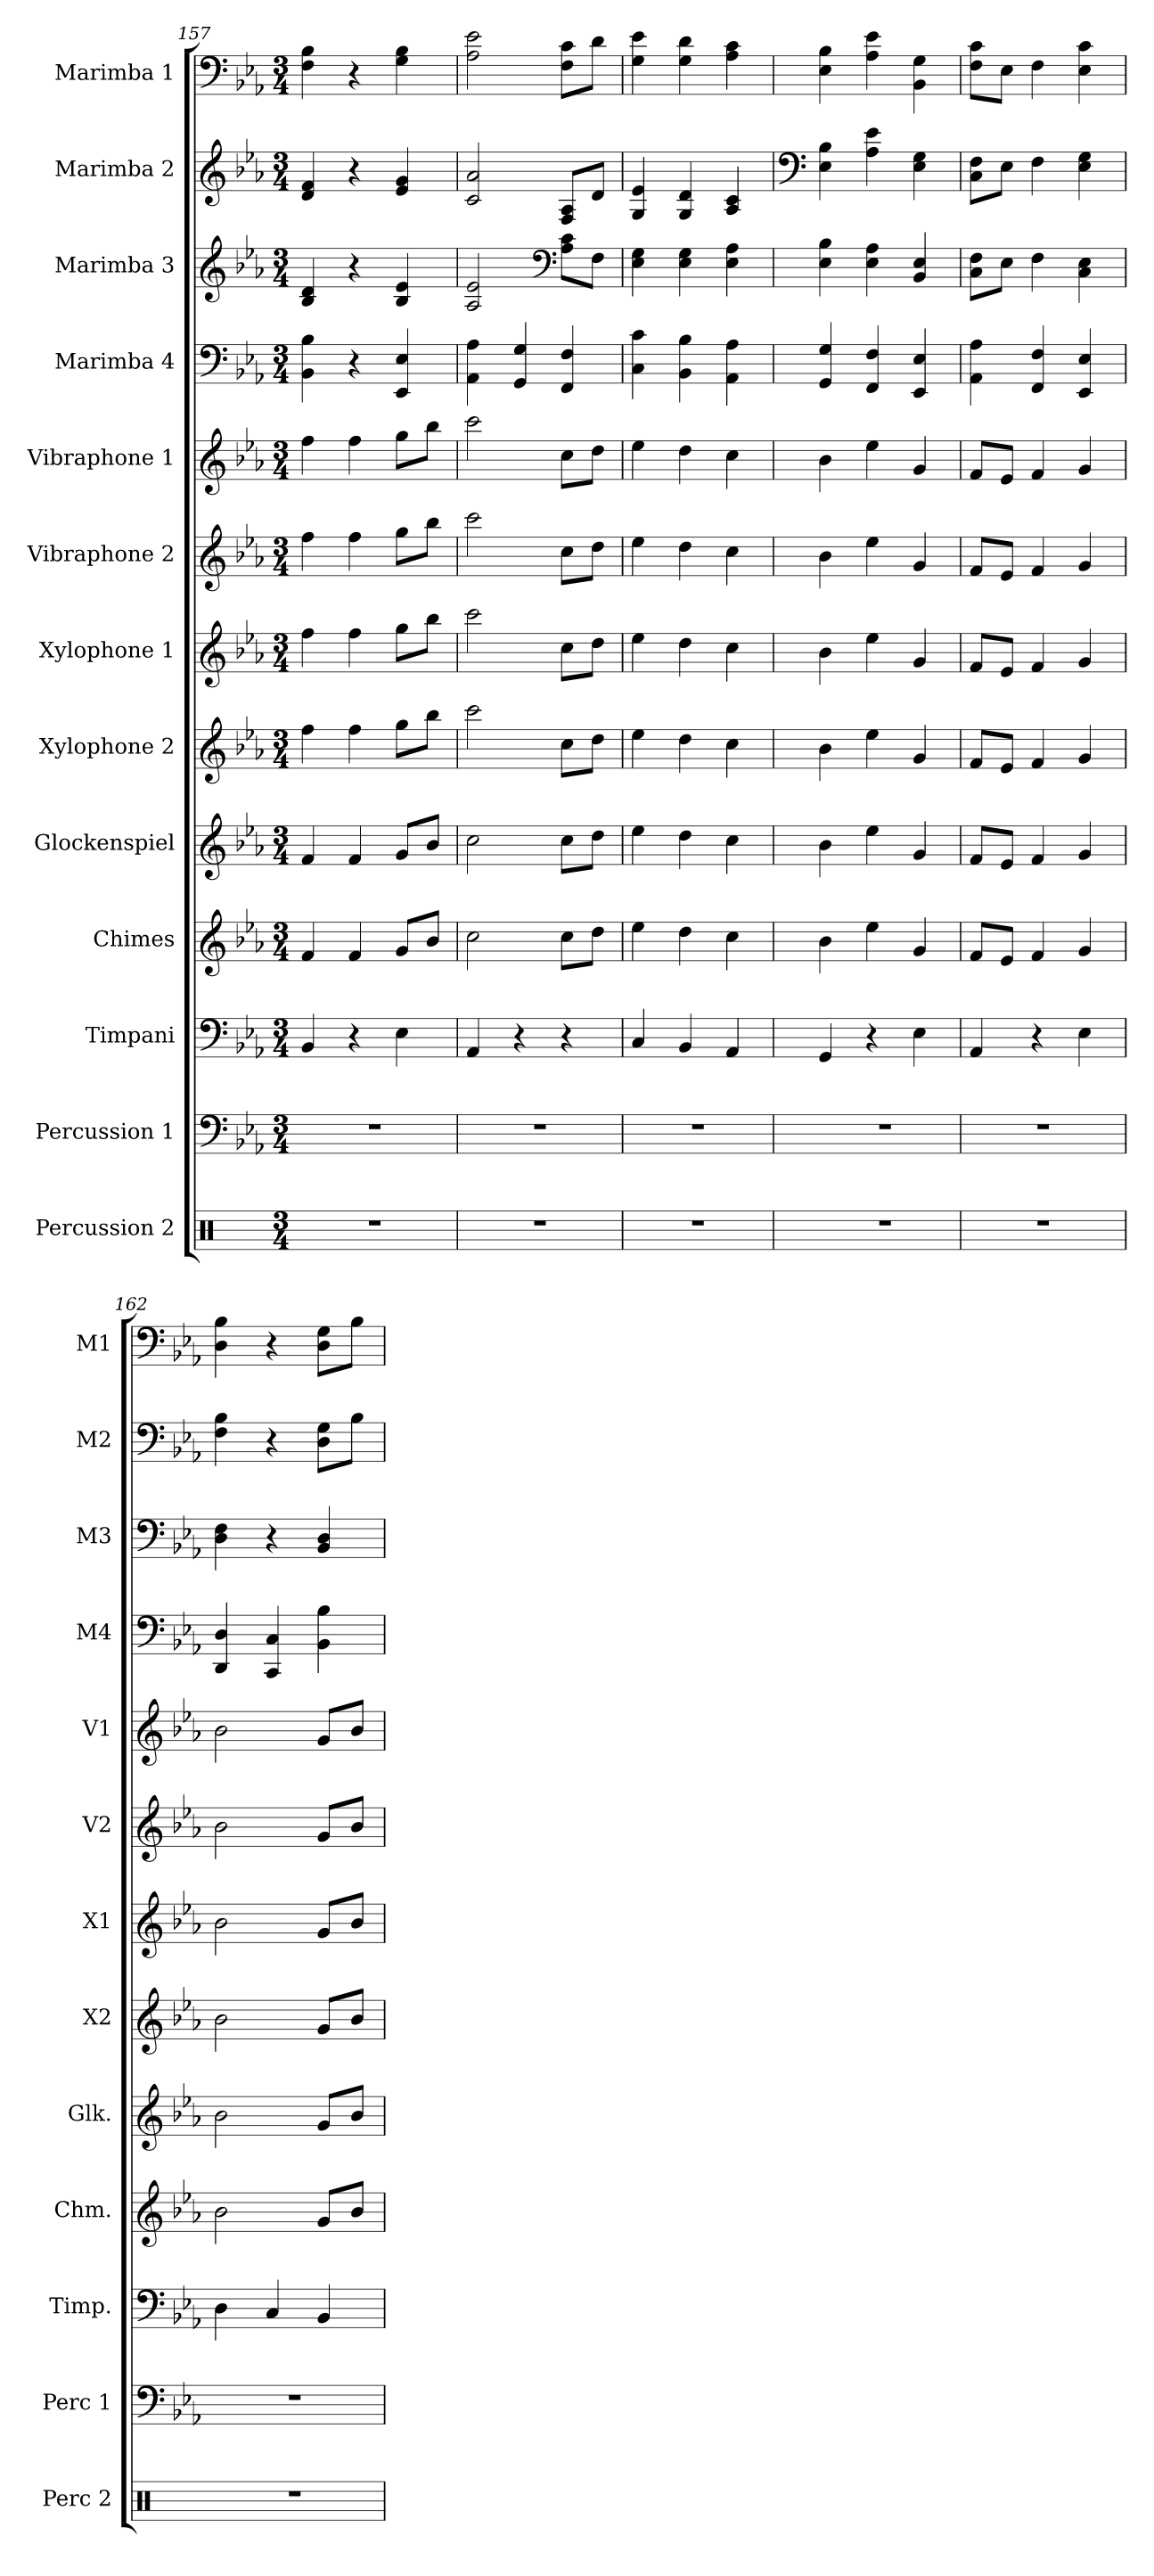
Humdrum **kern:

**kern	**kern	**kern	**kern	**kern	**kern	**kern	**kern	**kern	**kern	**kern	**kern	**kern
*part13	*part12	*part11	*part10	*part9	*part8	*part7	*part6	*part5	*part4	*part3	*part2	*part1
*staff13	*staff12	*staff11	*staff10	*staff9	*staff8	*staff7	*staff6	*staff5	*staff4	*staff3	*staff2	*staff1
*I"Percussion 2	*I"Percussion 1	*I"Timpani	*I"Chimes	*I"Glockenspiel	*I"Xylophone 2	*I"Xylophone 1	*I"Vibraphone 2	*I"Vibraphone 1	*I"Marimba 4	*I"Marimba 3	*I"Marimba 2	*I"Marimba 1
*I'Perc 2	*I'Perc 1	*I'Timp.	*I'Chm.	*I'Glk.	*I'X2	*I'X1	*I'V2	*I'V1	*I'M4	*I'M3	*I'M2	*I'M1
*clefX	*clefF4	*clefF4	*clefG2	*clefG2	*clefG2	*clefG2	*clefG2	*clefG2	*clefF4	*clefG2	*clefG2	*clefF4
*	*	*	*	*ITrd-14c-24	*ITrd-7c-12	*ITrd-7c-12	*	*	*	*	*	*
*k[]	*k[b-e-a-]	*k[b-e-a-]	*k[b-e-a-]	*k[b-e-a-]	*k[b-e-a-]	*k[b-e-a-]	*k[b-e-a-]	*k[b-e-a-]	*k[b-e-a-]	*k[b-e-a-]	*k[b-e-a-]	*k[b-e-a-]
*M3/4	*M3/4	*M3/4	*M3/4	*M3/4	*M3/4	*M3/4	*M3/4	*M3/4	*M3/4	*M3/4	*M3/4	*M3/4
=157	=157	=157	=157	=157	=157	=157	=157	=157	=157	=157	=157	=157
2.r	2.r	4BB-/	4f/	4fff/	4fff\	4fff\	4ff\	4ff\	4BB-\ 4B-\	4B-/ 4d/	4d/ 4f/	4F\ 4B-\
.	.	4r	4f/	4fff/	4fff\	4fff\	4ff\	4ff\	4r	4r	4r	4r
.	.	4E-\	8g/L	8ggg/L	8ggg\L	8ggg\L	8gg\L	8gg\L	4EE-/ 4E-/	4B-/ 4e-/	4e-/ 4g/	4G\ 4B-\
.	.	.	8b-/J	8bbb-/J	8bbb-\J	8bbb-\J	8bb-\J	8bb-\J	.	.	.	.
!!LO:PB:g=z
=158	=158	=158	=158	=158	=158	=158	=158	=158	=158	=158	=158	=158
2.r	2.r	4AA-/	2cc\	2cccc\	2cccc\	2cccc\	2ccc\	2ccc\	4AA-\ 4A-\	2A-/ 2e-/	2c/ 2a-/	2A-\ 2e-\
.	.	4r	.	.	.	.	.	.	4GG/ 4G/	.	.	.
*	*	*	*	*	*	*	*	*	*	*clefF4	*	*
.	.	4r	8cc\L	8cccc\L	8ccc\L	8ccc\L	8cc\L	8cc\L	4FF/ 4F/	8A-\ 8c\L	8F/ 8A-/L	8F\ 8c\L
.	.	.	8dd\J	8dddd\J	8ddd\J	8ddd\J	8dd\J	8dd\J	.	8F\J	8d/J	8d\J
=159	=159	=159	=159	=159	=159	=159	=159	=159	=159	=159	=159	=159
2.r	2.r	4C/	4ee-\	4eeee-\	4eee-\	4eee-\	4ee-\	4ee-\	4C\ 4c\	4E-\ 4G\	4G/ 4e-/	4G\ 4e-\
.	.	4BB-/	4dd\	4dddd\	4ddd\	4ddd\	4dd\	4dd\	4BB-\ 4B-\	4E-\ 4G\	4G/ 4d/	4G\ 4d\
.	.	4AA-/	4cc\	4cccc\	4ccc\	4ccc\	4cc\	4cc\	4AA-\ 4A-\	4E-\ 4A-\	4A-/ 4c/	4A-\ 4c\
=160	=160	=160	=160	=160	=160	=160	=160	=160	=160	=160	=160	=160
*	*	*	*	*	*	*	*	*	*	*	*clefF4	*
2.r	2.r	4GG/	4b-\	4bbb-\	4bb-\	4bb-\	4b-\	4b-\	4GG/ 4G/	4E-\ 4B-\	4E-\ 4B-\	4E-\ 4B-\
.	.	4r	4ee-\	4eeee-\	4eee-\	4eee-\	4ee-\	4ee-\	4FF/ 4F/	4E-\ 4A-\	4A-\ 4e-\	4A-\ 4e-\
.	.	4E-\	4g/	4ggg/	4gg/	4gg/	4g/	4g/	4EE-/ 4E-/	4BB-/ 4E-/	4E-\ 4G\	4BB-\ 4G\
=161	=161	=161	=161	=161	=161	=161	=161	=161	=161	=161	=161	=161
2.r	2.r	4AA-/	8f/L	8fff/L	8ff/L	8ff/L	8f/L	8f/L	4AA-\ 4A-\	8C\ 8F\L	8C\ 8F\L	8F\ 8c\L
.	.	.	8e-/J	8eee-/J	8ee-/J	8ee-/J	8e-/J	8e-/J	.	8E-\J	8E-\J	8E-\J
.	.	4r	4f/	4fff/	4ff/	4ff/	4f/	4f/	4FF/ 4F/	4F\	4F\	4F\
.	.	4E-\	4g/	4ggg/	4gg/	4gg/	4g/	4g/	4EE-/ 4E-/	4C\ 4E-\	4E-\ 4G\	4E-\ 4c\
=162	=162	=162	=162	=162	=162	=162	=162	=162	=162	=162	=162	=162
2.r	2.r	4D\	2b-\	2bbb-\	2bb-\	2bb-\	2b-\	2b-\	4DD/ 4D/	4D\ 4F\	4F\ 4B-\	4D\ 4B-\
.	.	4C/	.	.	.	.	.	.	4CC/ 4C/	4r	4r	4r
.	.	4BB-/	8g/L	8ggg/L	8gg/L	8gg/L	8g/L	8g/L	4BB-\ 4B-\	4BB-/ 4D/	8D\ 8G\L	8D\ 8G\L
.	.	.	8b-/J	8bbb-/J	8bb-/J	8bb-/J	8b-/J	8b-/J	.	.	8B-\J	8B-\J
=	=	=	=	=	=	=	=	=	=	=	=	=
*-	*-	*-	*-	*-	*-	*-	*-	*-	*-	*-	*-	*-
